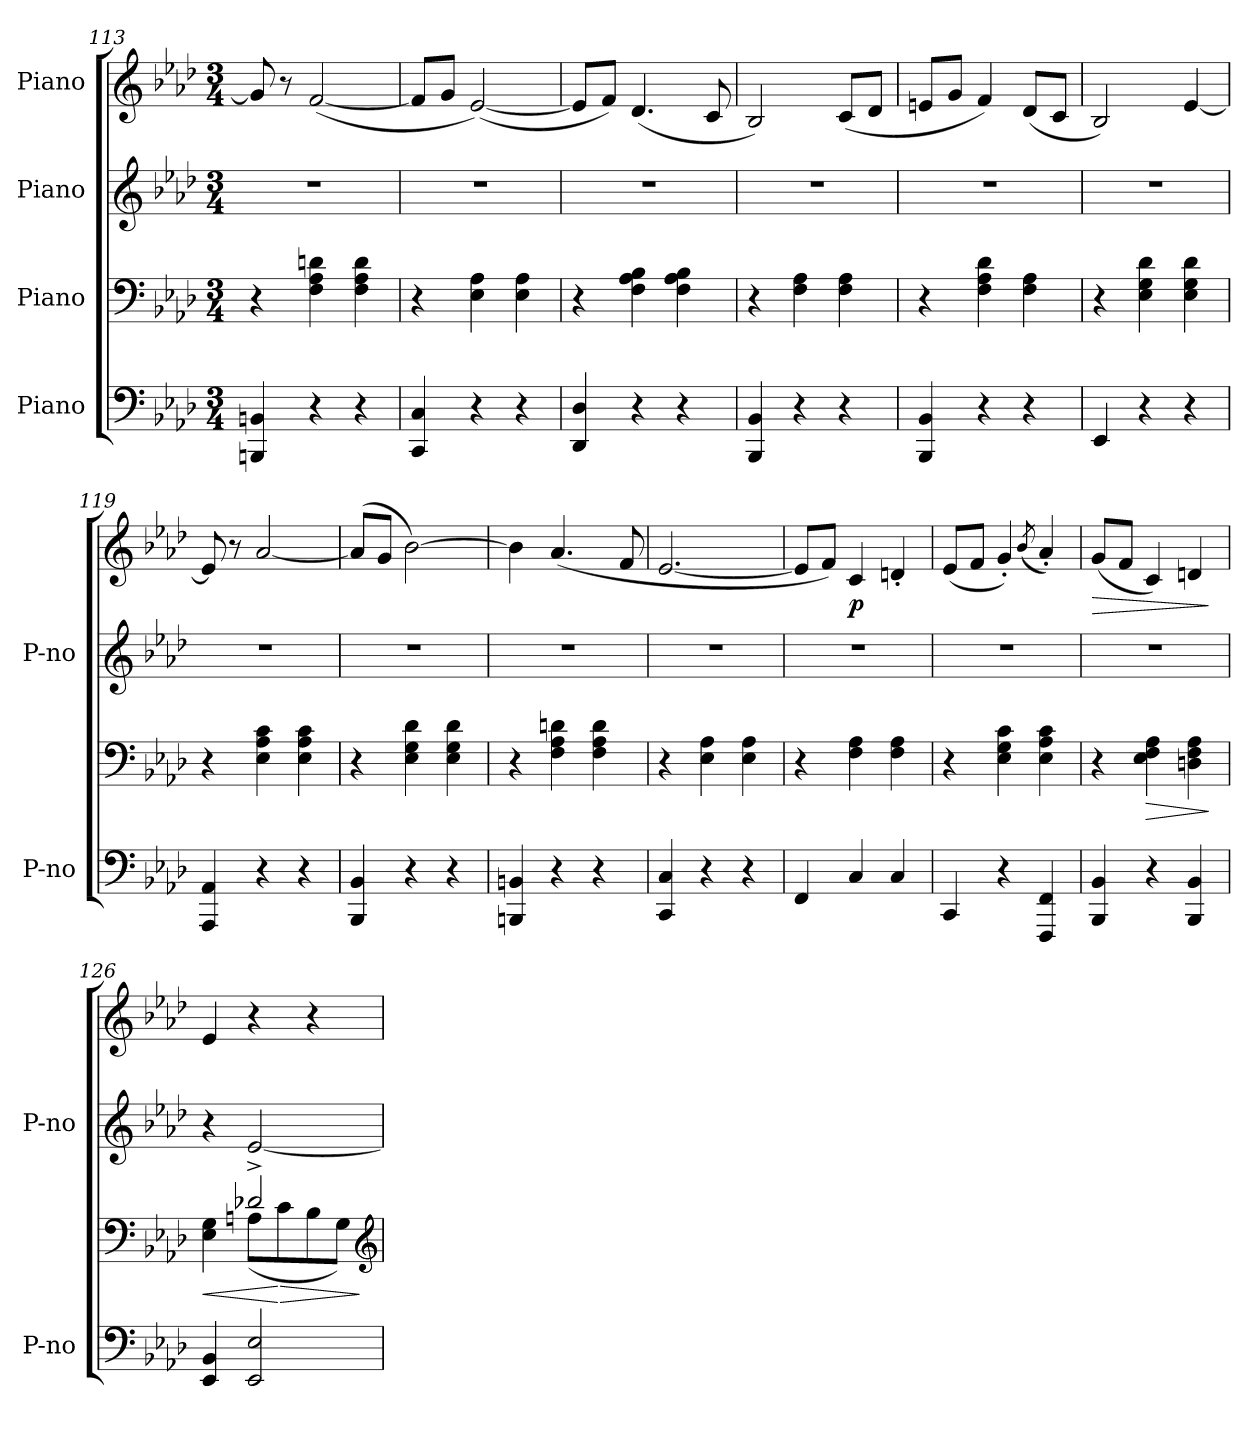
**kern	**kern	**dynam	**kern	**kern	**dynam
*part4	*part3	*part3	*part2	*part1	*part1
*staff4	*staff3	*staff3	*staff2	*staff1	*staff1
*I"Piano	*I"Piano	*	*I"Piano	*I"Piano	*
*I'P-no	*	*	*I'P-no	*	*
*clefF4	*clefF4	*	*clefG2	*clefG2	*
*k[b-e-a-d-]	*k[b-e-a-d-]	*	*k[b-e-a-d-]	*k[b-e-a-d-]	*
*M3/4	*M3/4	*	*M3/4	*M3/4	*
=113	=113	=113	=113	=113	=113
4BBBn/ 4BBn/	4r	.	2.r	8g/]	.
.	.	.	.	8r	.
4r	4F\ 4A-\ 4dn\	.	.	([2f/	.
4r	4F\ 4A-\ 4d\	.	.	.	.
=114	=114	=114	=114	=114	=114
4CC/ 4C/	4r	.	2.r	8f/L]	.
.	.	.	.	8g/J	.
4r	4E-\ 4A-\	.	.	([2e-/)	.
4r	4E-\ 4A-\	.	.	.	.
=115	=115	=115	=115	=115	=115
4DD-/ 4D-/	4r	.	2.r	8e-/L]	.
.	.	.	.	8f/J)	.
4r	4F\ 4A-\ 4B-\	.	.	(4.d-/	.
4r	4F\ 4A-\ 4B-\	.	.	.	.
.	.	.	.	8c/	.
=116	=116	=116	=116	=116	=116
4BBB-/ 4BB-/	4r	.	2.r	2B-/)	.
4r	4F\ 4A-\	.	.	.	.
4r	4F\ 4A-\	.	.	(8c/L	.
.	.	.	.	8d-/J	.
=117	=117	=117	=117	=117	=117
4BBB-/ 4BB-/	4r	.	2.r	8en/L	.
.	.	.	.	8g/J	.
4r	4F\ 4A-\ 4d-\	.	.	4f/)	.
4r	4F\ 4A-\	.	.	(8d-/L	.
.	.	.	.	8c/J	.
=118	=118	=118	=118	=118	=118
4EE-/	4r	.	2.r	2B-/)	.
4r	4E-\ 4G\ 4d-\	.	.	.	.
4r	4E-\ 4G\ 4d-\	.	.	[4e-/	.
=119	=119	=119	=119	=119	=119
4AAA-/ 4AA-/	4r	.	2.r	8e-/]	.
.	.	.	.	8r	.
4r	4E-\ 4A-\ 4c\	.	.	[2a-/	.
4r	4E-\ 4A-\ 4c\	.	.	.	.
=120	=120	=120	=120	=120	=120
4BBB-/ 4BB-/	4r	.	2.r	(8a-/L]	.
.	.	.	.	8g/J	.
4r	4E-\ 4G\ 4d-\	.	.	[2b-\)	.
4r	4E-\ 4G\ 4d-\	.	.	.	.
=121	=121	=121	=121	=121	=121
4BBBn/ 4BBn/	4r	.	2.r	4b-\]	.
4r	4F\ 4A-\ 4dn\	.	.	(4.a-/	.
4r	4F\ 4A-\ 4d\	.	.	.	.
.	.	.	.	8f/	.
=122	=122	=122	=122	=122	=122
4CC/ 4C/	4r	.	2.r	[2.e-/	.
4r	4E-\ 4A-\	.	.	.	.
4r	4E-\ 4A-\	.	.	.	.
=123	=123	=123	=123	=123	=123
4FF/	4r	.	2.r	8e-/L]	.
.	.	.	.	8f/J)	.
4C/	4F\ 4A-\	.	.	4c/	p
4C/	4F\ 4A-\	.	.	4dn'/	.
=124	=124	=124	=124	=124	=124
4CC/	4r	.	2.r	(8e-/L	.
.	.	.	.	8f/J	.
4r	4E-\ 4G\ 4c\	.	.	4g'/)	.
.	.	.	.	(8qb-/	.
4FFF/ 4FF/	4E-\ 4A-\ 4c\	.	.	4a-'/)	.
=125	=125	=125	=125	=125	=125
!	!	!	!	!	!LO:HP:b
4BBB-/ 4BB-/	4r	.	2.r	(8g/L	>
.	.	.	.	8f/J	.
!	!	!LO:HP:b	!	!	!
4r	4E-\ 4F\ 4A-\	>	.	4c/)	.
4BBB-/ 4BB-/	4Dn\ 4F\ 4A-\	.	.	4dn/	.
.	.	]	.	.	]
=126	=126	=126	=126	=126	=126
*	*^	*	*	*	*
!	!	!	!LO:HP:b	!	!	!
4EE-/ 4BB-/	4E-\ 4G\	4ryy	<	4r	4e-/	.
2EE-/ 2E-/	2d-X^/	(8An\L	.	[2e-/	4r	.
!	!	!	!LO:HP:n=1:b	!	!	!
.	.	8c\	[ >	.	.	.
.	.	8B-\	.	.	4r	.
.	.	8G\J)	.	.	.	.
*	*v	*v	*	*	*	*
*	*clefG2	*	*	*	*
.	.	]	.	.	.
=	=	=	=	=	=
*-	*-	*-	*-	*-	*-
